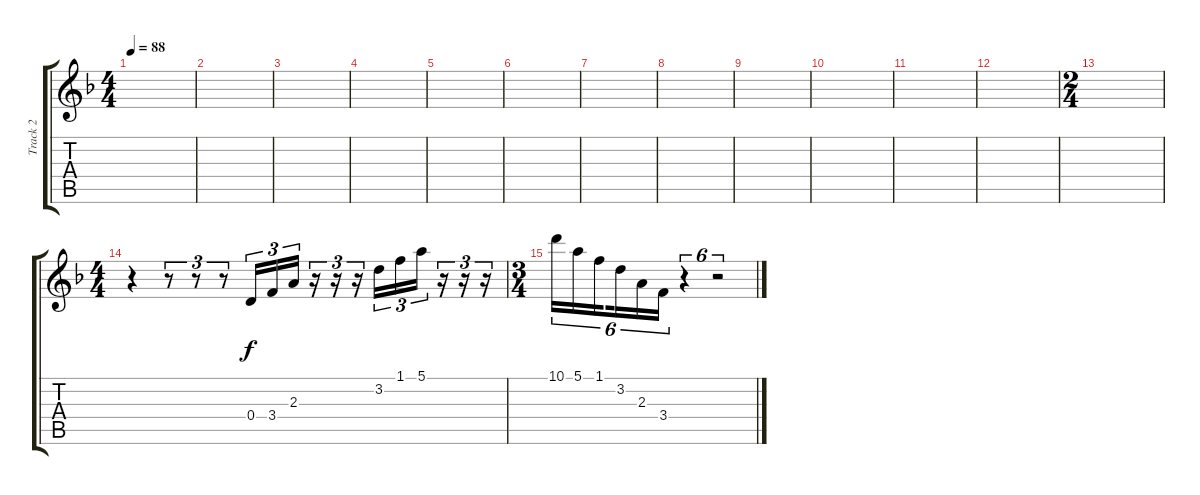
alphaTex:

\track ("Track 2" "Track 2") {instrument acousticguitarnylon}
\staff {score tabs}
\tuning (E4 B3 G3 D3 A2 E2) {hide}
\ts (4 4)
\tempo 88
\clef g2
\ks dminor
|
|
|
|
|
|
|
|
|
|
|
|
\ts (2 4)
|
\ts (4 4)
r.4 r.8{tu (3 2)} r.8{tu (3 2)} r.8{tu (3 2)} 0.4.16{tu (3 2)} 3.4.16{tu (3 2)} 2.3.16{tu (3 2)} r.16{tu (3 2)} r.16{tu (3 2)} r.16{tu (3 2)} 3.2.16{tu (3 2)} 1.1.16{tu (3 2)} 5.1.16{tu (3 2)} r.16{tu (3 2)} r.16{tu (3 2)} r.16{tu (3 2)} |
\ts (3 4)
10.1.16{tu (6 4)} 5.1.16{tu (6 4)} 1.1.16{tu (6 4) beam splitsecondary} 3.2.16{tu (6 4) beam merge} 2.3.16{tu (6 4)} 3.4.16{tu (6 4)} r.4{tu (6 4)} r.2{tu (6 4)}
